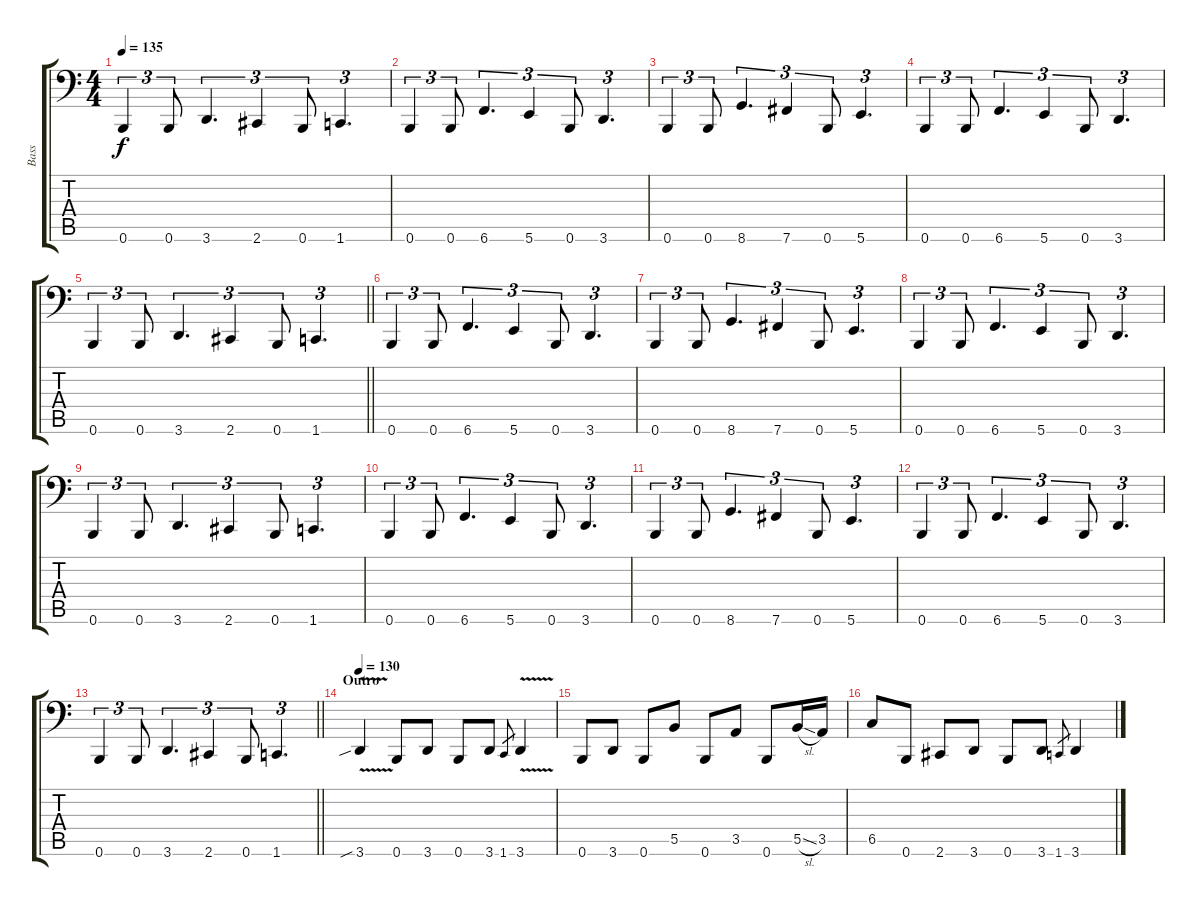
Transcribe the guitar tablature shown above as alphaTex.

\track ("Bass" "Bass") {instrument electricbassfinger}
\staff {score tabs}
\tuning (Db3 Ab2 E2 B1 Gb1 B0) {hide}
\ts (4 4)
\tempo 135
\clef f4
\ks c
0.6.4{tu (3 2) dy f} 0.6.8{tu (3 2)} 3.6.4{d tu (3 2)} 2.6.4{tu (3 2)} 0.6.8{tu (3 2)} 1.6.4{d tu (3 2)} |
0.6.4{tu (3 2)} 0.6.8{tu (3 2)} 6.6.4{d tu (3 2)} 5.6.4{tu (3 2)} 0.6.8{tu (3 2)} 3.6.4{d tu (3 2)} |
0.6.4{tu (3 2)} 0.6.8{tu (3 2)} 8.6.4{d tu (3 2)} 7.6.4{tu (3 2)} 0.6.8{tu (3 2)} 5.6.4{d tu (3 2)} |
0.6.4{tu (3 2)} 0.6.8{tu (3 2)} 6.6.4{d tu (3 2)} 5.6.4{tu (3 2)} 0.6.8{tu (3 2)} 3.6.4{d tu (3 2)} |
\barLineRight lightlight
0.6.4{tu (3 2)} 0.6.8{tu (3 2)} 3.6.4{d tu (3 2)} 2.6.4{tu (3 2)} 0.6.8{tu (3 2)} 1.6.4{d tu (3 2)} |
\section ("" "")
0.6.4{tu (3 2)} 0.6.8{tu (3 2)} 6.6.4{d tu (3 2)} 5.6.4{tu (3 2)} 0.6.8{tu (3 2)} 3.6.4{d tu (3 2)} |
0.6.4{tu (3 2)} 0.6.8{tu (3 2)} 8.6.4{d tu (3 2)} 7.6.4{tu (3 2)} 0.6.8{tu (3 2)} 5.6.4{d tu (3 2)} |
0.6.4{tu (3 2)} 0.6.8{tu (3 2)} 6.6.4{d tu (3 2)} 5.6.4{tu (3 2)} 0.6.8{tu (3 2)} 3.6.4{d tu (3 2)} |
0.6.4{tu (3 2)} 0.6.8{tu (3 2)} 3.6.4{d tu (3 2)} 2.6.4{tu (3 2)} 0.6.8{tu (3 2)} 1.6.4{d tu (3 2)} |
0.6.4{tu (3 2)} 0.6.8{tu (3 2)} 6.6.4{d tu (3 2)} 5.6.4{tu (3 2)} 0.6.8{tu (3 2)} 3.6.4{d tu (3 2)} |
0.6.4{tu (3 2)} 0.6.8{tu (3 2)} 8.6.4{d tu (3 2)} 7.6.4{tu (3 2)} 0.6.8{tu (3 2)} 5.6.4{d tu (3 2)} |
0.6.4{tu (3 2)} 0.6.8{tu (3 2)} 6.6.4{d tu (3 2)} 5.6.4{tu (3 2)} 0.6.8{tu (3 2)} 3.6.4{d tu (3 2)} |
\barLineRight lightlight
0.6.4{tu (3 2)} 0.6.8{tu (3 2)} 3.6.4{d tu (3 2)} 2.6.4{tu (3 2)} 0.6.8{tu (3 2)} 1.6.4{d tu (3 2)} |
\section ("" "Outro")
\tempo 130
3.6{v sib}.4 0.6.8 3.6.8 0.6.8 3.6.8 1.6.8{gr} 3.6{v}.4 |
0.6.8 3.6.8 0.6.8 5.5.8 0.6.8 3.5.8 0.6.8 5.5{sl}.16 3.5.16 |
6.5.8 0.6.8 2.6.8 3.6.8 0.6.8 3.6.8 1.6.8{gr} 3.6.4
